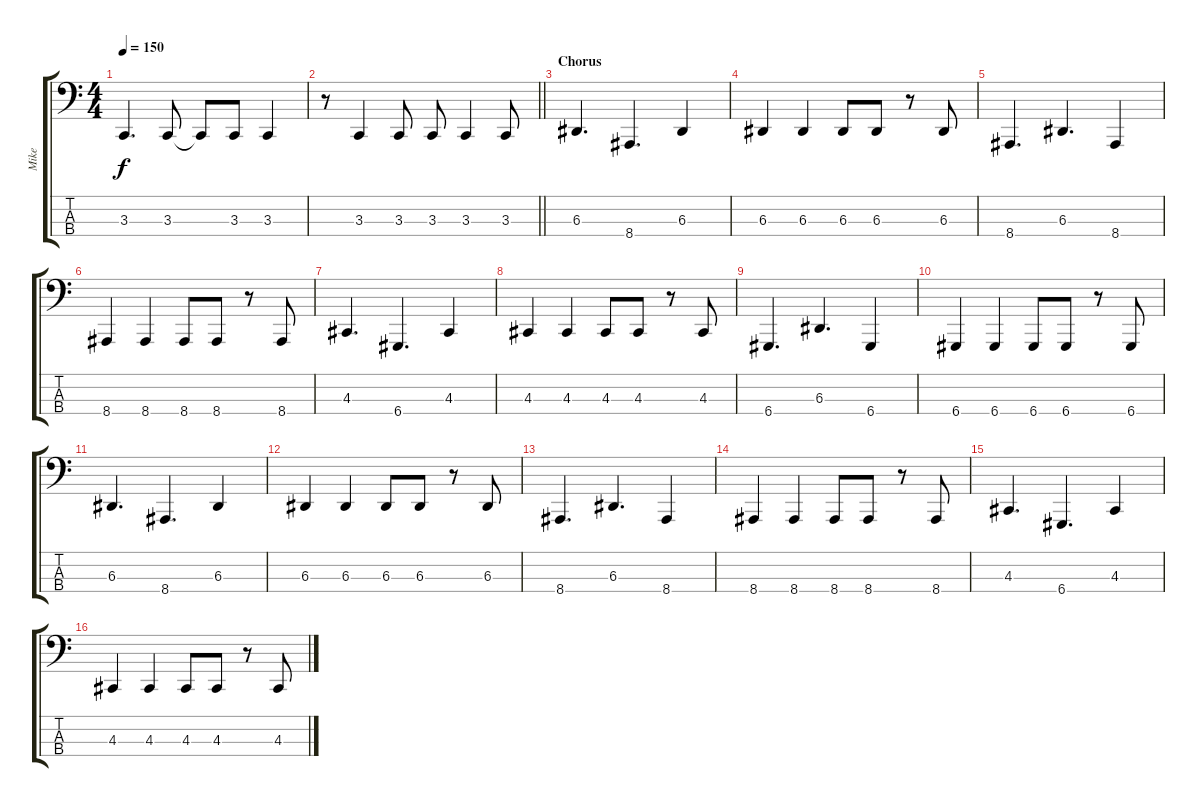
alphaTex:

\track ("Mike" "Mike") {instrument brightacousticpiano}
\staff {score tabs}
\tuning (G2 D2 A1 D1) {hide}
\ts (4 4)
\tempo 150
\clef f4
\ks c
3.3.4{d dy f} 3.3.8 3.3{t}.8 3.3.8 3.3.4 |
\barLineRight lightlight
r.8 3.3.4 3.3.8 3.3.8 3.3.4 3.3.8 |
\section ("" "Chorus")
6.3.4{d} 8.4.4{d} 6.3.4 |
6.3.4 6.3.4 6.3.8 6.3.8 r.8 6.3.8 |
8.4.4{d} 6.3.4{d} 8.4.4 |
8.4.4 8.4.4 8.4.8 8.4.8 r.8 8.4.8 |
4.3.4{d} 6.4.4{d} 4.3.4 |
4.3.4 4.3.4 4.3.8 4.3.8 r.8 4.3.8 |
6.4.4{d} 6.3.4{d} 6.4.4 |
6.4.4 6.4.4 6.4.8 6.4.8 r.8 6.4.8 |
6.3.4{d} 8.4.4{d} 6.3.4 |
6.3.4 6.3.4 6.3.8 6.3.8 r.8 6.3.8 |
8.4.4{d} 6.3.4{d} 8.4.4 |
8.4.4 8.4.4 8.4.8 8.4.8 r.8 8.4.8 |
4.3.4{d} 6.4.4{d} 4.3.4 |
4.3.4 4.3.4 4.3.8 4.3.8 r.8 4.3.8
